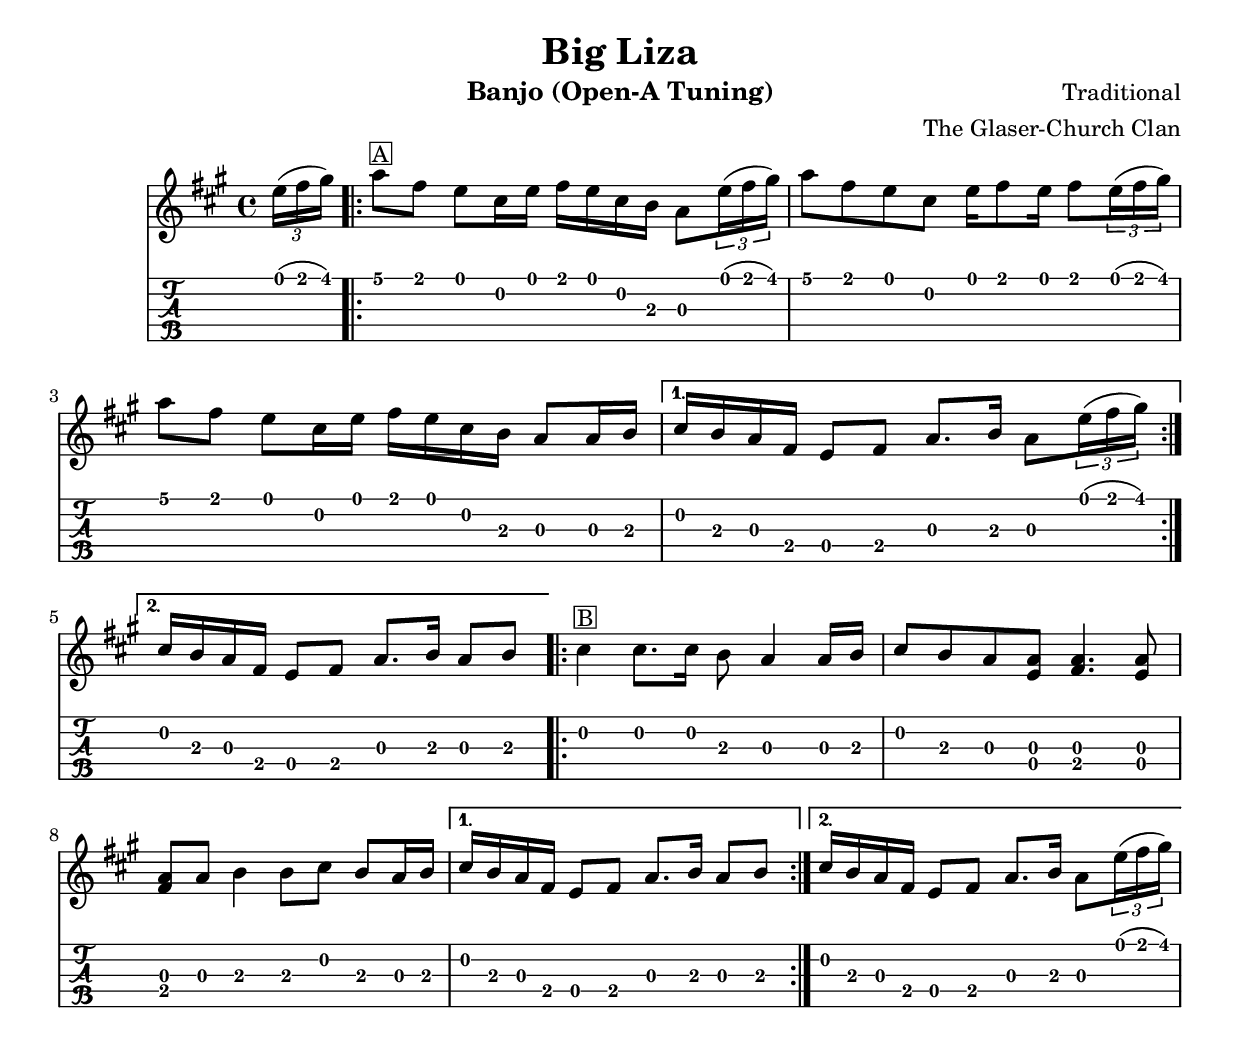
\version "2.18.2"
\language "english"

\version "2.18.2"
\language "english"

bigLizaMelodyA = \relative c' {
  \partial 8
  \tuplet 3/2 {e'16( fs gs)}
  \repeat volta 2 {
    | a8^\markup {\box A} fs e cs16 e fs e cs b a8 \tuplet 3/2 {e'16( fs gs)}
    | a8 fs e cs e16 fs8 e16 fs8 \tuplet 3/2 {e16( fs gs)}
    | a8 fs e cs16 e fs e cs b a8 a16 b16
  }
  \alternative {
    { | cs16 b a fs e8 fs a8. b16 a8 \tuplet 3/2 {e'16( fs gs)} }
    { | cs,16 b a fs e8 fs a8. b16 a8 b8 }
  }
}

bigLizaMelodyB = \relative c' {
  \repeat volta 2 {
    | cs'4^\markup {\box B} cs8. cs16 b8 a4 a16 b16
    | cs8 b a <a e> <a fs>4. <a e>8
    | <a fs>8 a b4 b8 cs b a16 b
  }
  \alternative {
    { | cs16 b a fs e8 fs a8. b16 a8 b8 }
    { | cs16 b a fs e8 fs a8. b16 a8 \tuplet 3/2 {e'16( fs gs)} }
  }
}

bigLizaMelody = {
  \key a \major
  \time 4/4

  \bigLizaMelodyA
  \bigLizaMelodyB
}

bigLizaChordsA = \chordmode {
  \repeat volta 2 {
    | a1
    | a2 d2
    | a1
  }
  \alternative {
    { | e2 d2 }
    { | e2 d2 }
  }
}

bigLizaChordsB = \chordmode {
  \repeat volta 2 {
    | a1
    | a2 d2
    | e1
  }
  \alternative {
    { | e2 a2 }
    { | e2 a2 }
  }
}

bigLizaChords = {
  s8
  \bigLizaChordsA
  \bigLizaChordsB
}


\book {
  \header {
    title = "Big Liza"
    instrument = "Banjo (Open-A Tuning)"
    composer = "Traditional"
    arranger = "The Glaser-Church Clan"
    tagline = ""
  }

  \score {
    <<
      \new Staff {
        \clef treble
        \bigLizaMelody
      }
      \new TabStaff \with {
        stringTunings = #banjo-open-g-tuning
      } {
        \transpose a g, \bigLizaMelody
      }
    >>
    \layout {}
  }
}
